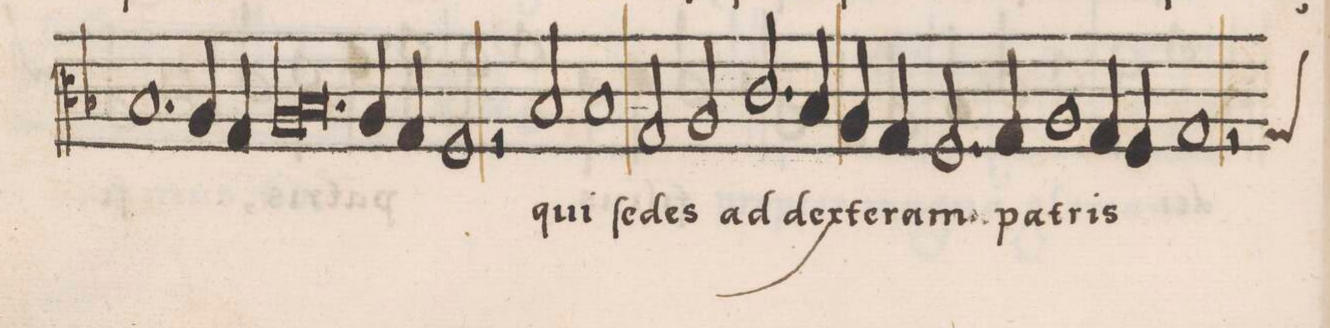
**kern	**text
*I"ALTVS	*
*clefC3	*
*k[b-]	*
*met(C|)	*
*M2/1	*
1.B-/	.
=79-	=79-
4A/	.
4G/	.
*lig	*
1A/	.
=80-	=80-
1.B-/	.
*Xlig	*
4A/	.
4G/	.
=81-	=81-
1F/	.
2r	.
2B-/	-qui
=82-	=82-
1B-/	ſe-
2G/	-des
2A/	ad
=83-	=83-
2.c/	dex-
4B-/	.
4A/	-te-
4G/	-ram
2.F/	.
=84-	=84-
4G/	pa-
1A/	-tris-
4G/	.
4F/	.
=85-	=85-
1G/	.
*custos:G	*
2r	.
*-	*-
